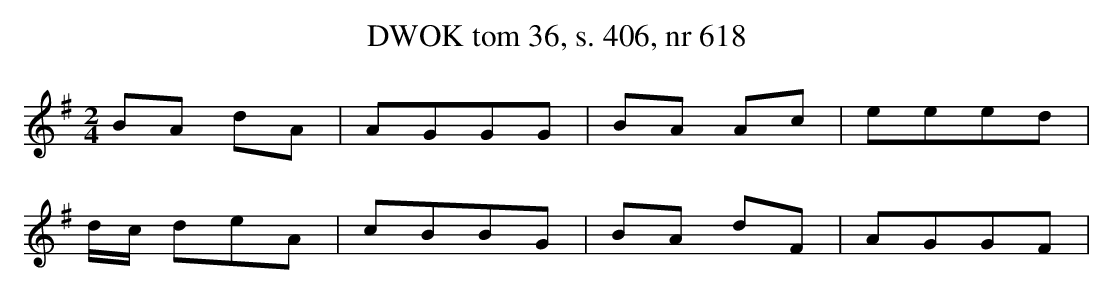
X:1
T:DWOK tom 36, s. 406, nr 618
L:1/8
M:2/4
K:G
BA dA|AGGG|BA Ac|eeed|
d/c/ deA|cBBG|BA dF|AGGF|
